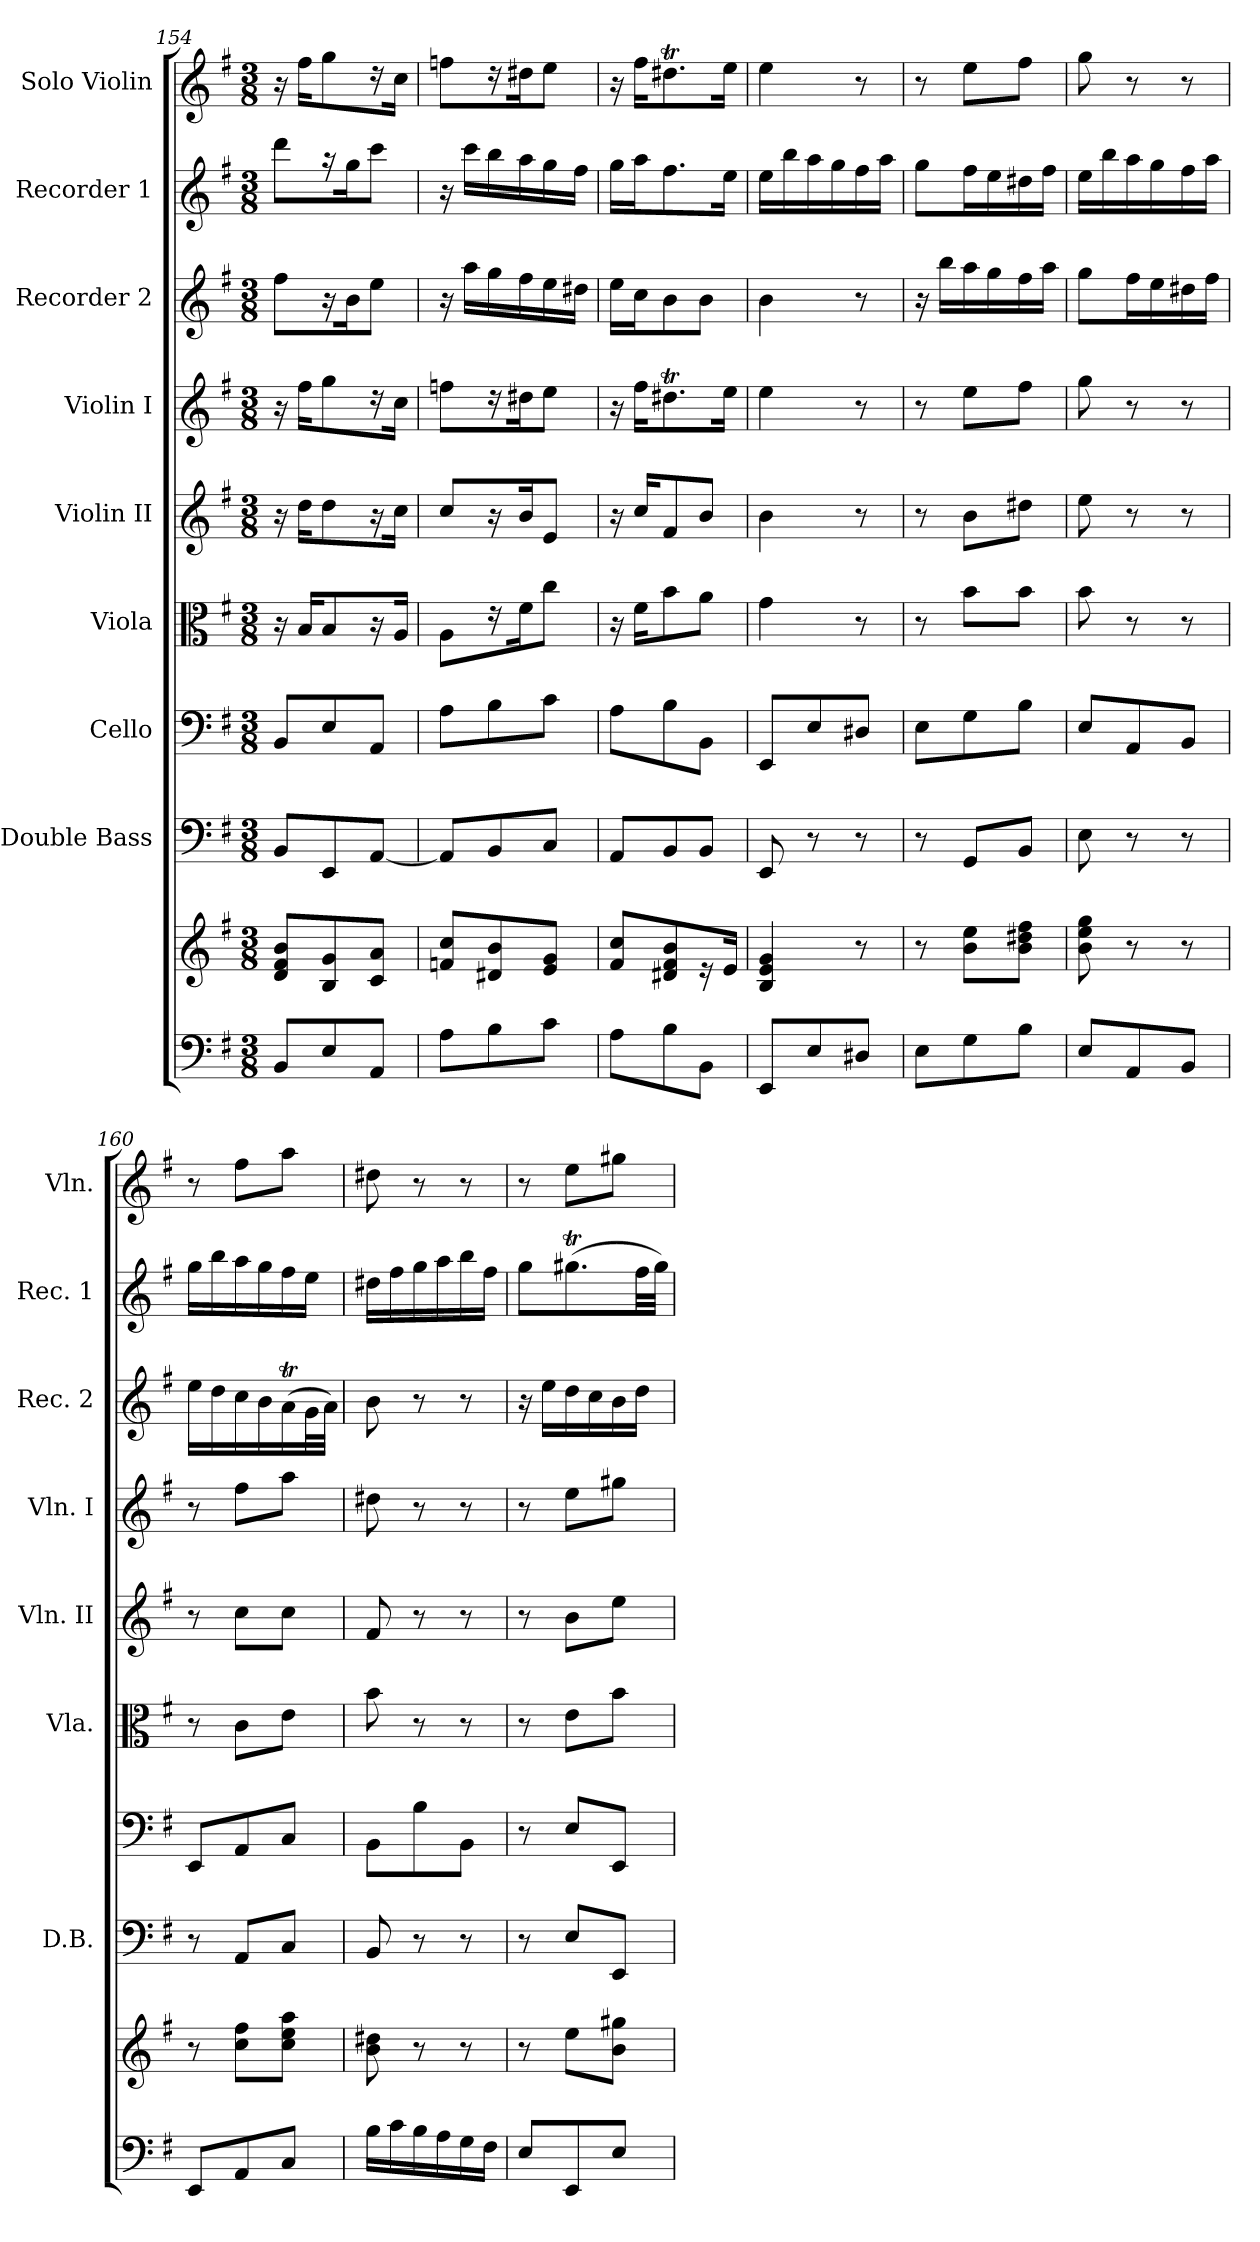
**kern	**kern	**kern	**kern	**kern	**kern	**kern	**kern	**kern	**kern
*part9	*part9	*part8	*part7	*part6	*part5	*part4	*part3	*part2	*part1
*staff10	*staff9	*staff8	*staff7	*staff6	*staff5	*staff4	*staff3	*staff2	*staff1
*	*	*I"Double Bass	*I"Cello	*I"Viola	*I"Violin II	*I"Violin I	*I"Recorder 2	*I"Recorder 1	*I"Solo Violin
*	*	*I'D.B.	*	*I'Vla.	*I'Vln. II	*I'Vln. I	*I'Rec. 2	*I'Rec. 1	*I'Vln.
*clefF4	*clefG2	*clefF4	*clefF4	*clefC3	*clefG2	*clefG2	*clefG2	*clefG2	*clefG2
*	*	*ITrd7c12	*	*	*	*	*	*	*
*k[f#]	*k[f#]	*k[f#]	*k[f#]	*k[f#]	*k[f#]	*k[f#]	*k[f#]	*k[f#]	*k[f#]
*G:	*G:	*G:	*G:	*G:	*G:	*G:	*G:	*G:	*G:
*M3/8	*M3/8	*M3/8	*M3/8	*M3/8	*M3/8	*M3/8	*M3/8	*M3/8	*M3/8
=154	=154	=154	=154	=154	=154	=154	=154	=154	=154
8BB/L	8d/ 8f#/ 8b/L	8BBB/L	8BB/L	16r	16r	16r	8ff#\L	8ddd\L	16r
.	.	.	.	16B/KL	16dd\KL	16ff#\KL	.	.	16ff#\KL
8E/	8B/ 8g/	8EEE/	8E/	8B/	8dd\	8gg\	16r	16r	8gg\
.	.	.	.	.	.	.	16b\k	16gg\k	.
8AA/J	8c/ 8a/J	[8AAA/J	8AA/J	16r	16r	16r	8ee\J	8ccc\J	16r
.	.	.	.	16A/Jk	16cc\Jk	16cc\Jk	.	.	16cc\Jk
=155	=155	=155	=155	=155	=155	=155	=155	=155	=155
8A\L	8fn/ 8cc/L	8AAA/L]	8A\L	8A\L	8cc/L	8ffn\L	16r	16r	8ffn\L
.	.	.	.	.	.	.	16aa\LL	16ccc\LL	.
8B\	8d#X/ 8b/	8BBB/	8B\	16r	16r	16r	16gg\	16bb\	16r
.	.	.	.	16f#\k	16b/k	16dd#X\k	16ff#\	16aa\	16dd#X\k
8c\J	8e/ 8g/J	8CC/J	8c\J	8cc\J	8e/J	8ee\J	16ee\	16gg\	8ee\J
.	.	.	.	.	.	.	16dd#X\JJ	16ff#\JJ	.
=156	=156	=156	=156	=156	=156	=156	=156	=156	=156
8A\L	8f#/ 8cc/L	8AAA/L	8A\L	16r	16r	16r	16ee\LL	16gg\LL	16r
.	.	.	.	16f#\KL	16cc/KL	16ff#\KL	16cc\J	16aa\J	16ff#\KL
8B\	8d#X/ 8f#/ 8b/	8BBB/	8B\	8b\	8f#/	8.dd#Xt\	8b\	8.ff#\	8.dd#Xt\
8BB\J	16r	8BBB/J	8BB\J	8a\J	8b/J	.	8b\J	.	.
.	16e/Jk	.	.	.	.	16ee\Jk	.	16ee\Jk	16ee\Jk
=157	=157	=157	=157	=157	=157	=157	=157	=157	=157
8EE/L	4B/ 4e/ 4g/	8EEE/	8EE/L	4g\	4b\	4ee\	4b\	16ee\LL	4ee\
.	.	.	.	.	.	.	.	16bb\	.
8E/	.	8r	8E/	.	.	.	.	16aa\	.
.	.	.	.	.	.	.	.	16gg\	.
8D#X/J	8r	8r	8D#X/J	8r	8r	8r	8r	16ff#\	8r
.	.	.	.	.	.	.	.	16aa\JJ	.
!!LO:PB:g=z
=158	=158	=158	=158	=158	=158	=158	=158	=158	=158
8E\L	8r	8r	8E\L	8r	8r	8r	16r	8gg\L	8r
.	.	.	.	.	.	.	16bb\LL	.	.
8G\	8b\ 8ee\L	8GGG/L	8G\	8b\L	8b\L	8ee\L	16aa\	16ff#\L	8ee\L
.	.	.	.	.	.	.	16gg\	16ee\	.
8B\J	8b\ 8dd#X\ 8ff#\J	8BBB/J	8B\J	8b\J	8dd#X\J	8ff#\J	16ff#\	16dd#X\	8ff#\J
.	.	.	.	.	.	.	16aa\JJ	16ff#\JJ	.
=159	=159	=159	=159	=159	=159	=159	=159	=159	=159
8E/L	8b\ 8ee\ 8gg\	8EE\	8E/L	8b\	8ee\	8gg\	8gg\L	16ee\LL	8gg\
.	.	.	.	.	.	.	.	16bb\	.
8AA/	8r	8r	8AA/	8r	8r	8r	16ff#\L	16aa\	8r
.	.	.	.	.	.	.	16ee\	16gg\	.
8BB/J	8r	8r	8BB/J	8r	8r	8r	16dd#X\	16ff#\	8r
.	.	.	.	.	.	.	16ff#\JJ	16aa\JJ	.
=160	=160	=160	=160	=160	=160	=160	=160	=160	=160
8EE/L	8r	8r	8EE/L	8r	8r	8r	16ee\LL	16gg\LL	8r
.	.	.	.	.	.	.	16dd\	16bb\	.
8AA/	8cc\ 8ff#\L	8AAA/L	8AA/	8c\L	8cc\L	8ff#\L	16cc\	16aa\	8ff#\L
.	.	.	.	.	.	.	16b\	16gg\	.
8C/J	8cc\ 8ee\ 8aa\J	8CC/J	8C/J	8e\J	8cc\J	8aa\J	(>16aT\	16ff#\	8aa\J
.	.	.	.	.	.	.	32g\L	16ee\JJ	.
.	.	.	.	.	.	.	32a\JJJ)	.	.
=161	=161	=161	=161	=161	=161	=161	=161	=161	=161
16B\LL	8b\ 8dd#X\	8BBB/	8BB\L	8b\	8f#/	8dd#X\	8b\	16dd#X\LL	8dd#X\
16c\	.	.	.	.	.	.	.	16ff#\	.
16B\	8r	8r	8B\	8r	8r	8r	8r	16gg\	8r
16A\	.	.	.	.	.	.	.	16aa\	.
16G\	8r	8r	8BB\J	8r	8r	8r	8r	16bb\	8r
16F#\JJ	.	.	.	.	.	.	.	16ff#\JJ	.
=162	=162	=162	=162	=162	=162	=162	=162	=162	=162
8E/L	8r	8r	8r	8r	8r	8r	16r	8gg\L	8r
.	.	.	.	.	.	.	16ee\LL	.	.
8EE/	8ee\L	8EE/L	8E/L	8e\L	8b\L	8ee\L	16dd\	(>8.gg#Xt\	8ee\L
.	.	.	.	.	.	.	16cc\	.	.
8E/J	8b\ 8gg#X\J	8EEE/J	8EE/J	8b\J	8ee\J	8gg#X\J	16b\	.	8gg#X\J
.	.	.	.	.	.	.	16dd\JJ	32ff#\LL	.
.	.	.	.	.	.	.	.	32gg#\JJJ)	.
=	=	=	=	=	=	=	=	=	=
*-	*-	*-	*-	*-	*-	*-	*-	*-	*-
